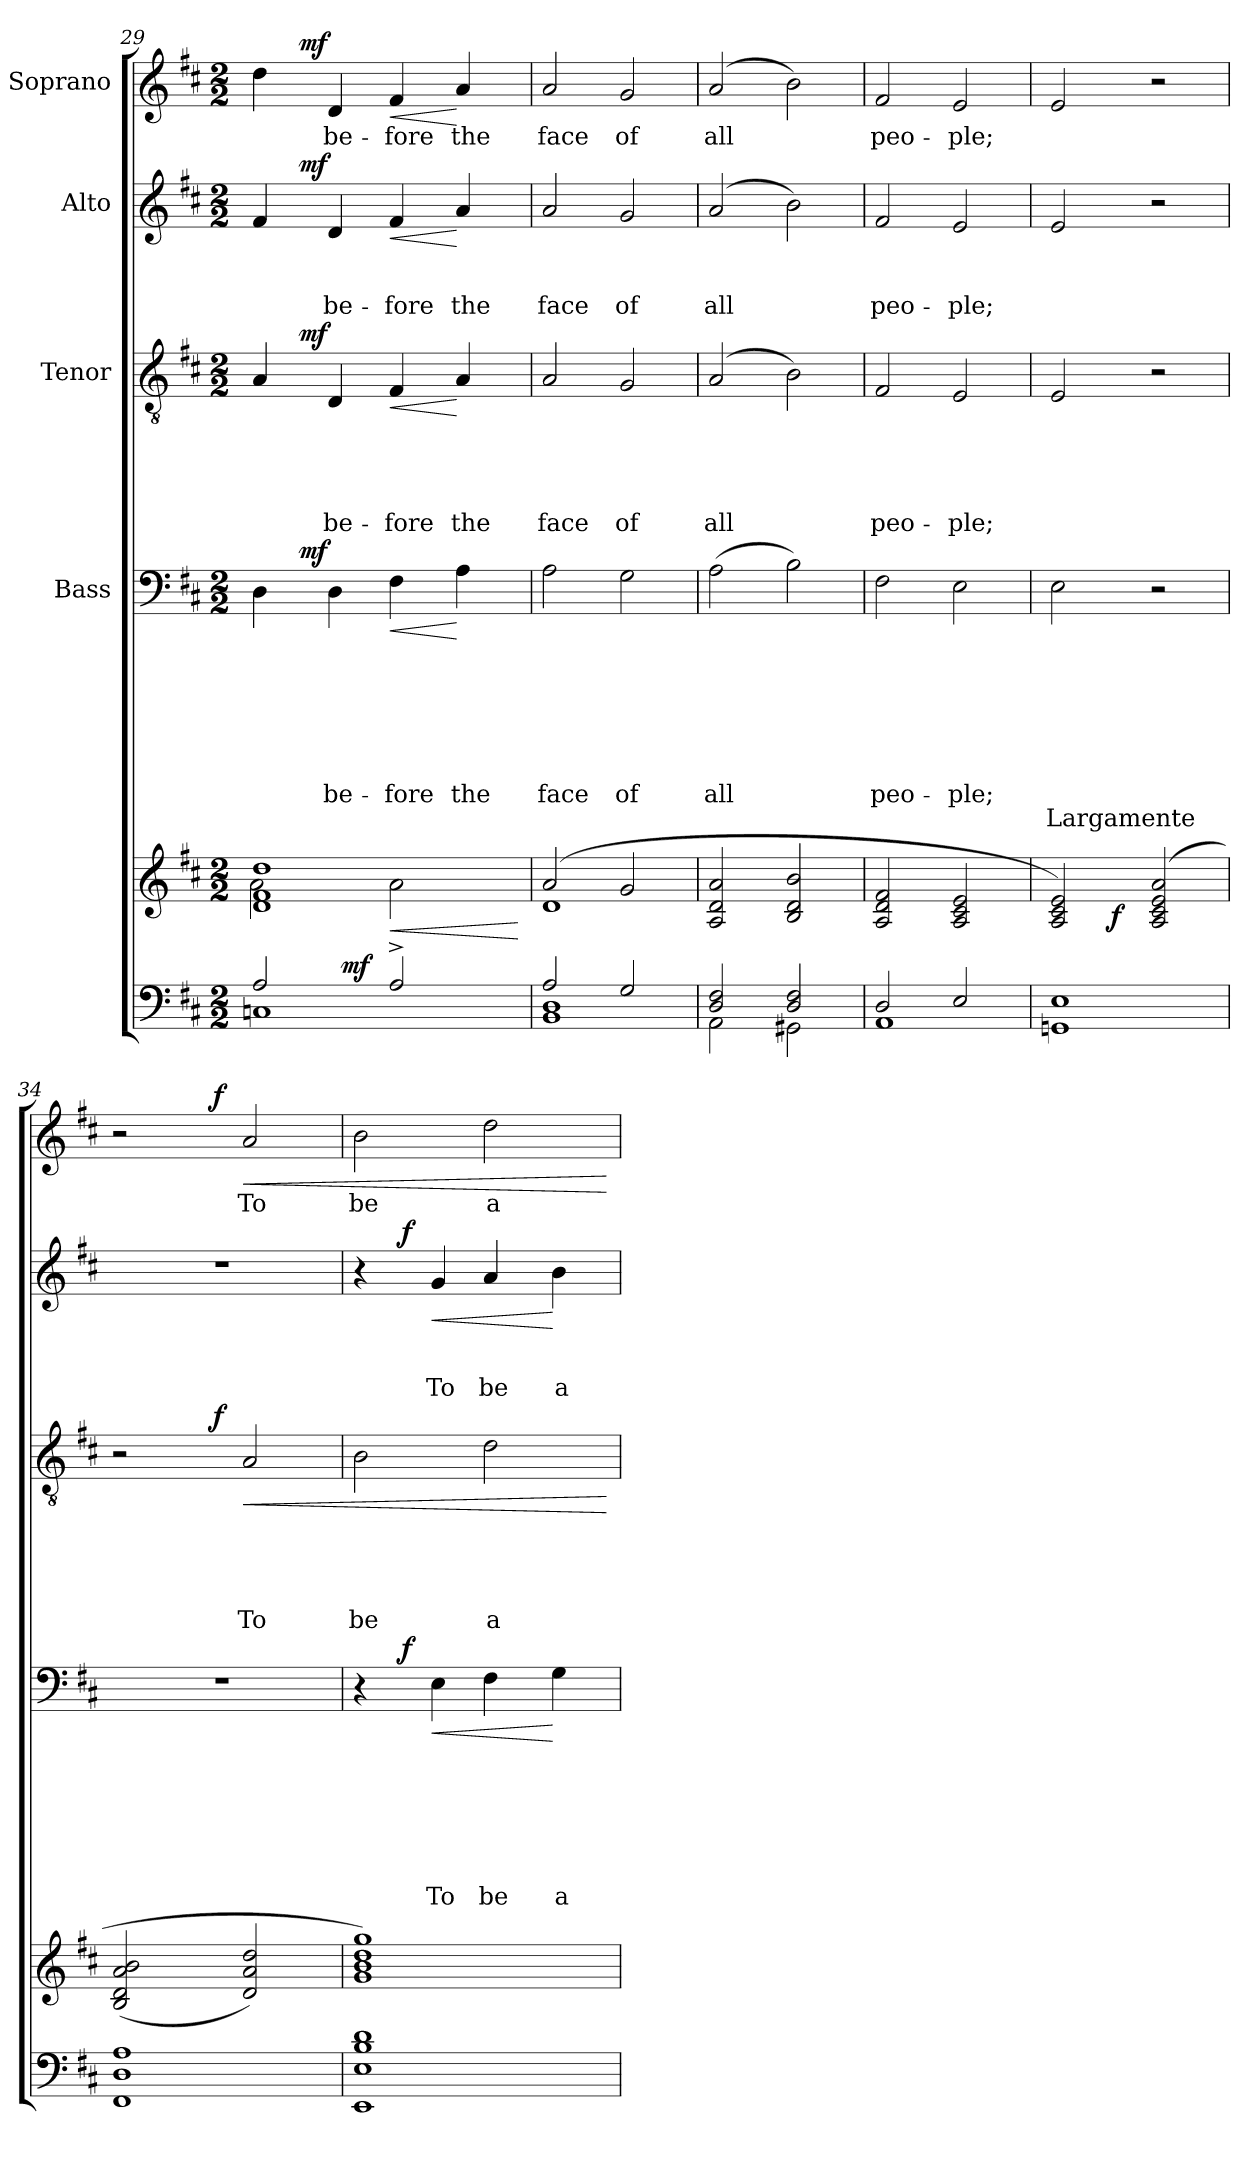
**kern	**kern	**dynam	**kern	**text	**text	**text	**text	**text	**text	**text	**text	**dynam	**kern	**text	**text	**text	**text	**text	**dynam	**kern	**text	**text	**text	**dynam	**kern	**text	**dynam
*part5	*part5	*part5	*part4	*part4	*part4	*part4	*part4	*part4	*part4	*part4	*part4	*part4	*part3	*part3	*part3	*part3	*part3	*part3	*part3	*part2	*part2	*part2	*part2	*part2	*part1	*part1	*part1
*staff6	*staff5	*staff5/6	*staff4	*staff4	*staff4	*staff4	*staff4	*staff4	*staff4	*staff4	*staff4	*staff4	*staff3	*staff3	*staff3	*staff3	*staff3	*staff3	*staff3	*staff2	*staff2	*staff2	*staff2	*staff2	*staff1	*staff1	*staff1
*	*	*	*I"Bass	*	*	*	*	*	*	*	*	*	*I"Tenor	*	*	*	*	*	*	*I"Alto	*	*	*	*	*I"Soprano	*	*
*clefF4	*clefG2	*	*clefF4	*	*	*	*	*	*	*	*	*	*clefGv2	*	*	*	*	*	*	*clefG2	*	*	*	*	*clefG2	*	*
*k[f#c#]	*k[f#c#]	*	*k[f#c#]	*	*	*	*	*	*	*	*	*	*k[f#c#]	*	*	*	*	*	*	*k[f#c#]	*	*	*	*	*k[f#c#]	*	*
*D:	*D:	*	*D:	*	*	*	*	*	*	*	*	*	*D:	*	*	*	*	*	*	*D:	*	*	*	*	*D:	*	*
*M2/2	*M2/2	*	*M2/2	*	*	*	*	*	*	*	*	*	*M2/2	*	*	*	*	*	*	*M2/2	*	*	*	*	*M2/2	*	*
=29	=29	=29	=29	=29	=29	=29	=29	=29	=29	=29	=29	=29	=29	=29	=29	=29	=29	=29	=29	=29	=29	=29	=29	=29	=29	=29	=29
*^	*^	*	*^	*	*	*	*	*	*	*	*	*	*^	*	*	*	*	*	*	*^	*	*	*	*	*^	*	*
*	*^	*	*	*	*	*	*	*	*	*	*	*	*	*	*	*	*	*	*	*	*	*	*	*	*	*	*	*	*	*	*	*	*
2A/	1Cn	4ryy	1d 1f# 1dd	2a\	.	4D\	8ryy	.	.	.	.	.	.	.	.	.	4A/	8ryy	.	.	.	.	.	.	4f#/	8ryy	.	.	.	.	4dd\	8ryy	.	.
.	.	.	.	.	.	.	32ryy	.	.	.	.	.	.	.	.	.	.	32ryy	.	.	.	.	.	.	.	32ryy	.	.	.	.	.	32ryy	.	.
!	!	!	!	!	!	!	!	!	!	!	!	!	!	!	!	!LO:DY:a	!	!	!	!	!	!	!	!LO:DY:a	!	!	!	!	!	!LO:DY:a	!	!	!	!LO:DY:a
.	.	.	.	.	.	.	2ryy	.	.	.	.	.	.	.	.	mf	.	2ryy	.	.	.	.	.	mf	.	2ryy	.	.	.	mf	.	2ryy	.	mf
!	!	!	!	!	!	!	!	!	!	!	!	!	!	!LO:LY:b	!	!	!	!	!	!	!	!	!LO:LY:b	!	!	!	!	!	!LO:LY:b	!	!	!	!LO:LY:b	!
.	.	32ryy	.	.	.	4D\	.	.	.	.	.	.	.	be-	.	.	4D/	.	.	.	.	.	be-	.	4d/	.	.	.	be-	.	4d/	.	be-	.
!	!	!	!	!	!LO:DY:a=2	!	!	!	!	!	!	!	!	!	!	!	!	!	!	!	!	!	!	!	!	!	!	!	!	!	!	!	!	!
.	.	2ryy	.	.	mf	.	.	.	.	.	.	.	.	.	.	.	.	.	.	.	.	.	.	.	.	.	.	.	.	.	.	.	.	.
!	!	!	!	!	!LO:HP:b	!	!	!	!	!	!	!	!	!LO:LY:b	!	!LO:HP:b	!	!	!	!	!	!	!LO:LY:b	!LO:HP:b	!	!	!	!	!LO:LY:b	!LO:HP:b	!	!	!LO:LY:b	!LO:HP:b
2A^>/	.	.	.	2a\	<	4F#\	.	.	.	.	.	.	.	-fore	.	<	4F#/	.	.	.	.	.	-fore	<	4f#/	.	.	.	-fore	<	4f#/	.	-fore	<
.	.	.	.	.	.	.	4ryy	.	.	.	.	.	.	.	.	.	.	4ryy	.	.	.	.	.	.	.	4ryy	.	.	.	.	.	4ryy	.	.
!	!	!	!	!	!	!	!	!	!	!	!	!	!	!LO:LY:b	!	!	!	!	!	!	!	!	!LO:LY:b	!	!	!	!	!	!LO:LY:b	!	!	!	!LO:LY:b	!
.	.	.	.	.	.	4A\	.	.	.	.	.	.	.	the	.	[	4A/	.	.	.	.	.	the	[	4a/	.	.	.	the	[	4a/	.	the	[
.	.	8..ryy	.	.	.	.	.	.	.	.	.	.	.	.	.	.	.	.	.	.	.	.	.	.	.	.	.	.	.	.	.	.	.	.
.	.	.	.	.	.	.	16.ryy	.	.	.	.	.	.	.	.	.	.	16.ryy	.	.	.	.	.	.	.	16.ryy	.	.	.	.	.	16.ryy	.	.
*	*	*	*v	*v	*	*	*	*	*	*	*	*	*	*	*	*	*	*	*	*	*	*	*	*	*	*	*	*	*	*	*	*	*	*
.	.	.	.	[	.	.	.	.	.	.	.	.	.	.	.	.	.	.	.	.	.	.	.	.	.	.	.	.	.	.	.	.	.
=30	=30	=30	=30	=30	=30	=30	=30	=30	=30	=30	=30	=30	=30	=30	=30	=30	=30	=30	=30	=30	=30	=30	=30	=30	=30	=30	=30	=30	=30	=30	=30	=30	=30
*	*	*	*^	*	*	*	*	*	*	*	*	*	*	*	*	*	*	*	*	*	*	*	*	*	*	*	*	*	*	*	*	*	*
!	!	!	!	!	!	!	!	!	!	!	!	!	!	!LO:LY:b	!	!	!	!	!	!	!	!	!LO:LY:b	!	!	!	!	!	!LO:LY:b	!	!	!	!LO:LY:b	!
*	*	*	*	*	*	*v	*v	*	*	*	*	*	*	*	*	*	*	*	*	*	*	*	*	*	*v	*v	*	*	*	*	*v	*v	*	*
*	*v	*v	*	*	*	*	*	*	*	*	*	*	*	*	*	*v	*v	*	*	*	*	*	*	*	*	*	*	*	*	*	*
2A/	1BB 1D	(2a/	1d	.	2A\	.	.	.	.	.	.	face	.	.	2A/	.	.	.	.	face	.	2a/	.	.	face	.	2a/	face	.
!	!	!	!	!	!	!	!	!	!	!	!	!LO:LY:b	!	!	!	!	!	!	!	!LO:LY:b	!	!	!	!	!LO:LY:b	!	!	!LO:LY:b	!
2G/	.	2g/	.	.	2G\	.	.	.	.	.	.	of	.	.	2G/	.	.	.	.	of	.	2g/	.	.	of	.	2g/	of	.
*	*	*v	*v	*	*	*	*	*	*	*	*	*	*	*	*	*	*	*	*	*	*	*	*	*	*	*	*	*	*
!!LO:PB:g=z
=31	=31	=31	=31	=31	=31	=31	=31	=31	=31	=31	=31	=31	=31	=31	=31	=31	=31	=31	=31	=31	=31	=31	=31	=31	=31	=31	=31	=31
!	!	!	!	!	!	!	!	!	!	!	!LO:LY:b	!	!	!	!	!	!	!	!LO:LY:b	!	!	!	!	!LO:LY:b	!	!	!LO:LY:b	!
2D/ 2F#/	2AA\	2A/ 2d/ 2a/	.	(>2A\	.	.	.	.	.	.	all	.	.	(2A/	.	.	.	.	all	.	(2a/	.	.	all	.	(2a/	all	.
2D/ 2F#/	2GG#X\	2B/ 2d/ 2b/	.	2B\)	.	.	.	.	.	.	.	.	.	2B\)	.	.	.	.	.	.	2b\)	.	.	.	.	2b\)	.	.
=32	=32	=32	=32	=32	=32	=32	=32	=32	=32	=32	=32	=32	=32	=32	=32	=32	=32	=32	=32	=32	=32	=32	=32	=32	=32	=32	=32	=32
!	!	!	!	!	!	!	!	!	!	!	!LO:LY:b	!	!	!	!	!	!	!	!LO:LY:b	!	!	!	!	!LO:LY:b	!	!	!LO:LY:b	!
2D/	1AA	2A/ 2d/ 2f#/	.	2F#\	.	.	.	.	.	.	peo-	.	.	2F#/	.	.	.	.	peo-	.	2f#/	.	.	peo-	.	2f#/	peo-	.
!	!	!	!	!	!	!	!	!	!	!	!LO:LY:b	!	!	!	!	!	!	!	!LO:LY:b	!	!	!	!	!LO:LY:b	!	!	!LO:LY:b	!
2E/	.	2A/ 2c#/ 2e/	.	2E\	.	.	.	.	.	.	-ple;	.	.	2E/	.	.	.	.	-ple;	.	2e/	.	.	-ple;	.	2e/	-ple;	.
*v	*v	*	*	*	*	*	*	*	*	*	*	*	*	*	*	*	*	*	*	*	*	*	*	*	*	*	*	*
=33	=33	=33	=33	=33	=33	=33	=33	=33	=33	=33	=33	=33	=33	=33	=33	=33	=33	=33	=33	=33	=33	=33	=33	=33	=33	=33	=33
!	!	!	!	!	!	!	!	!	!	!	!LO:LY:b	!	!	!	!	!	!	!	!	!	!	!	!	!	!	!	!
*	*^	*	*	*	*	*	*	*	*	*	*	*	*	*	*	*	*	*	*	*	*	*	*	*	*	*	*
1GGn 1E	2A/ 2c#/ 2e/)	3ryy	.	2E\	.	.	.	.	.	.	.	Largamente	.	2E/	.	.	.	.	.	.	2e/	.	.	.	.	2e/	.	.
!	!	!	!LO:DY:b	!	!	!	!	!	!	!	!	!	!	!	!	!	!	!	!	!	!	!	!	!	!	!	!	!
.	.	3%2ryy	f	.	.	.	.	.	.	.	.	.	.	.	.	.	.	.	.	.	.	.	.	.	.	.	.	.
.	(2A/ 2c#/ 2e/ 2a/	.	.	2r	.	.	.	.	.	.	.	.	.	2r	.	.	.	.	.	.	2r	.	.	.	.	2r	.	.
*	*v	*v	*	*	*	*	*	*	*	*	*	*	*	*	*	*	*	*	*	*	*	*	*	*	*	*	*	*
=34	=34	=34	=34	=34	=34	=34	=34	=34	=34	=34	=34	=34	=34	=34	=34	=34	=34	=34	=34	=34	=34	=34	=34	=34	=34	=34	=34
*	*	*	*	*	*	*	*	*	*	*	*	*	*^	*	*	*	*	*	*	*	*	*	*	*	*^	*	*
1FF# 1D 1A	(<2B/ 2d/ 2a/ 2b/	.	1r	.	.	.	.	.	.	.	.	.	2r	4ryy	.	.	.	.	.	.	1r	.	.	.	.	2r	4ryy	.	.
.	.	.	.	.	.	.	.	.	.	.	.	.	.	8ryy	.	.	.	.	.	.	.	.	.	.	.	.	8ryy	.	.
.	.	.	.	.	.	.	.	.	.	.	.	.	.	32ryy	.	.	.	.	.	.	.	.	.	.	.	.	32ryy	.	.
!	!	!	!	!	!	!	!	!	!	!	!	!	!	!	!	!	!	!	!	!LO:DY:a	!	!	!	!	!	!	!	!	!LO:DY:a
.	.	.	.	.	.	.	.	.	.	.	.	.	.	2ryy	.	.	.	.	.	f	.	.	.	.	.	.	2ryy	.	f
!	!	!	!	!	!	!	!	!	!	!	!	!	!	!	!	!	!	!	!LO:LY:b	!LO:HP:b	!	!	!	!	!	!	!	!LO:LY:b	!LO:HP:b
.	2d/ 2a/ 2dd/)	.	.	.	.	.	.	.	.	.	.	.	2A/	.	.	.	.	.	To	<	.	.	.	.	.	2a/	.	To	<
.	.	.	.	.	.	.	.	.	.	.	.	.	.	16.ryy	.	.	.	.	.	.	.	.	.	.	.	.	16.ryy	.	.
=35	=35	=35	=35	=35	=35	=35	=35	=35	=35	=35	=35	=35	=35	=35	=35	=35	=35	=35	=35	=35	=35	=35	=35	=35	=35	=35	=35	=35	=35
!	!	!	!	!	!	!	!	!	!	!	!	!	!	!	!	!	!	!	!LO:LY:b	!	!	!	!	!	!	!	!	!LO:LY:b	!
*	*	*	*^	*	*	*	*	*	*	*	*	*	*v	*v	*	*	*	*	*	*	*^	*	*	*	*	*v	*v	*	*
1EE 1E 1B 1d	1g 1b 1dd 1gg)	.	4r	8ryy	.	.	.	.	.	.	.	.	.	2B\	.	.	.	.	be	.	4r	8ryy	.	.	.	.	2b\	be	.
.	.	.	.	32ryy	.	.	.	.	.	.	.	.	.	.	.	.	.	.	.	.	.	32ryy	.	.	.	.	.	.	.
!	!	!	!	!	!	!	!	!	!	!	!	!	!LO:DY:a	!	!	!	!	!	!	!	!	!	!	!	!	!LO:DY:a	!	!	!
.	.	.	.	2ryy	.	.	.	.	.	.	.	.	f	.	.	.	.	.	.	.	.	2ryy	.	.	.	f	.	.	.
!	!	!	!	!	!	!	!	!	!	!	!LO:LY:b	!	!LO:HP:b	!	!	!	!	!	!	!	!	!	!	!	!LO:LY:b	!LO:HP:b	!	!	!
.	.	.	4E\	.	.	.	.	.	.	.	To	.	<	.	.	.	.	.	.	.	4g/	.	.	.	To	<	.	.	.
!	!	!	!	!	!	!	!	!	!	!	!LO:LY:b	!	!	!	!	!	!	!	!LO:LY:b	!	!	!	!	!	!LO:LY:b	!	!	!LO:LY:b	!
.	.	.	4F#\	.	.	.	.	.	.	.	be	.	.	2d\	.	.	.	.	a	.	4a/	.	.	.	be	.	2dd\	a	.
.	.	.	.	4ryy	.	.	.	.	.	.	.	.	.	.	.	.	.	.	.	.	.	4ryy	.	.	.	.	.	.	.
!	!	!	!	!	!	!	!	!	!	!	!LO:LY:b	!	!	!	!	!	!	!	!	!	!	!	!	!	!LO:LY:b	!	!	!	!
.	.	.	4G\	.	.	.	.	.	.	.	a	.	[	.	.	.	.	.	.	.	4b\	.	.	.	a	[	.	.	.
.	.	.	.	16.ryy	.	.	.	.	.	.	.	.	.	.	.	.	.	.	.	.	.	16.ryy	.	.	.	.	.	.	.
.	.	.	.	.	.	.	.	.	.	.	.	.	.	.	.	.	.	.	.	[	.	.	.	.	.	.	.	.	[
*	*	*	*v	*v	*	*	*	*	*	*	*	*	*	*	*	*	*	*	*	*	*v	*v	*	*	*	*	*	*	*
=	=	=	=	=	=	=	=	=	=	=	=	=	=	=	=	=	=	=	=	=	=	=	=	=	=	=	=
*-	*-	*-	*-	*-	*-	*-	*-	*-	*-	*-	*-	*-	*-	*-	*-	*-	*-	*-	*-	*-	*-	*-	*-	*-	*-	*-	*-
